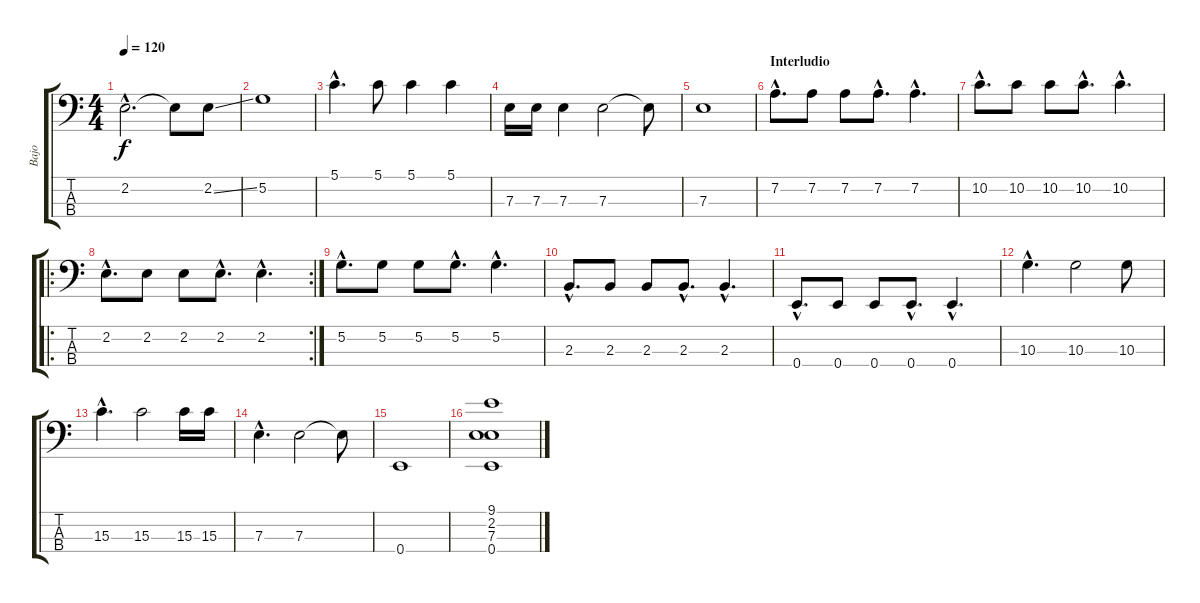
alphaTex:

\track ("Bajo" "Bajo") {instrument electricbassfinger}
\staff {score tabs}
\tuning (G2 D2 A1 E1) {hide}
\ts (4 4)
\tempo 120
\clef f4
\ks c
2.2{hac}.2{d dy f} 2.2{t}.8 2.2{ss}.8 |
5.2.1 |
5.1{hac}.4{d} 5.1.8 5.1.4 5.1.4 |
7.3.16 7.3.16 7.3.4 7.3.2 7.3{t}.8 |
7.3.1 |
\section ("" "Interludio")
7.2{hac}.8{d} 7.2.8 7.2.8 7.2{hac}.8{d} 7.2{hac}.4{d} |
10.2{hac}.8{d} 10.2.8 10.2.8 10.2{hac}.8{d} 10.2{hac}.4{d} |
\ro
\rc 2
2.2{hac}.8{d} 2.2.8 2.2.8 2.2{hac}.8{d} 2.2{hac}.4{d} |
5.2{hac}.8{d} 5.2.8 5.2.8 5.2{hac}.8{d} 5.2{hac}.4{d} |
2.3{hac}.8{d} 2.3.8 2.3.8 2.3{hac}.8{d} 2.3{hac}.4{d} |
0.4{hac}.8{d} 0.4.8 0.4.8 0.4{hac}.8{d} 0.4{hac}.4{d} |
10.3{hac}.4{d} 10.3.2 10.3.8 |
15.3{hac}.4{d} 15.3.2 15.3.16 15.3.16 |
7.3{hac}.4{d} 7.3.2 7.3{t}.8 |
0.4.1 |
(9.1 2.2 7.3 0.4).1
